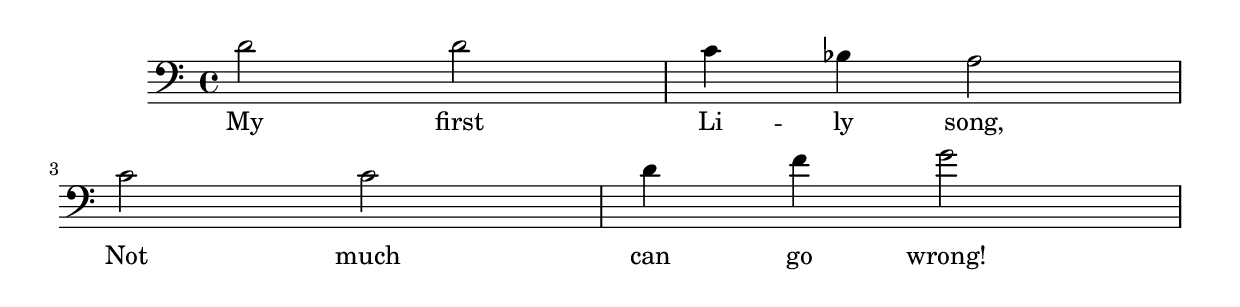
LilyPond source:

%% A simple song in LilyPond
<<
    \relative {
	\clef bass
	d2 d c4 bes a2 \break
	c2 c d4 f g2
    }

    \newlyrics {
	My first Li -- ly song,
	Not much can go wrong!
    }
>>

%% Optional helper for automatic updating by convert-ly.  May be omitted.
\version "2.3.0"
